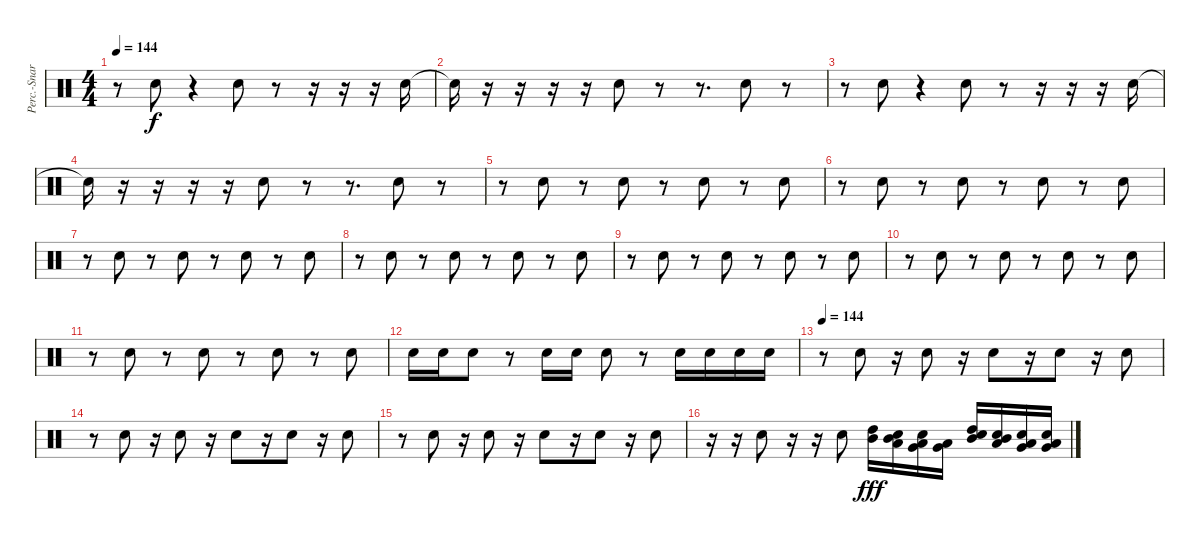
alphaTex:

\track ("Perc.-Snare" "Perc.-Snar") {instrument percussion}
\staff {score}
\articulation defaults
\ts (4 4)
\tempo 144
\clef neutral
\ks c
r.8{dy f} "Snare (hit) 2".8 r.4 "Snare (hit) 2".8 r.8 r.16 r.16 r.16 "Snare (hit) 2".16 |
"Snare (hit)"{t}.16 r.16 r.16 r.16 r.16 "Snare (hit) 2".8 r.8 r.8{d} "Snare (hit) 2".8 r.8 |
r.8 "Snare (hit) 2".8 r.4 "Snare (hit) 2".8 r.8 r.16 r.16 r.16 "Snare (hit) 2".16 |
"Snare (hit)"{t}.16 r.16 r.16 r.16 r.16 "Snare (hit) 2".8 r.8 r.8{d} "Snare (hit) 2".8 r.8 |
r.8 "Snare (hit) 2".8 r.8 "Snare (hit) 2".8 r.8 "Snare (hit) 2".8 r.8 "Snare (hit) 2".8 |
r.8 "Snare (hit) 2".8 r.8 "Snare (hit) 2".8 r.8 "Snare (hit) 2".8 r.8 "Snare (hit) 2".8 |
r.8 "Snare (hit) 2".8 r.8 "Snare (hit) 2".8 r.8 "Snare (hit) 2".8 r.8 "Snare (hit) 2".8 |
r.8 "Snare (hit) 2".8 r.8 "Snare (hit) 2".8 r.8 "Snare (hit) 2".8 r.8 "Snare (hit) 2".8 |
r.8 "Snare (hit) 2".8 r.8 "Snare (hit) 2".8 r.8 "Snare (hit) 2".8 r.8 "Snare (hit) 2".8 |
r.8 "Snare (hit) 2".8 r.8 "Snare (hit) 2".8 r.8 "Snare (hit) 2".8 r.8 "Snare (hit) 2".8 |
r.8 "Snare (hit) 2".8 r.8 "Snare (hit) 2".8 r.8 "Snare (hit) 2".8 r.8 "Snare (hit) 2".8 |
"Snare (hit) 2".16 "Snare (hit) 2".16 "Snare (hit) 2".8 r.8 "Snare (hit) 2".16 "Snare (hit) 2".16 "Snare (hit) 2".8 r.8 "Snare (hit) 2".16 "Snare (hit) 2".16 "Snare (hit) 2".16 "Snare (hit) 2".16 |
\tempo 144
r.8 "Snare (hit) 2".8 r.16 "Snare (hit) 2".8 r.16 "Snare (hit) 2".8 r.16 "Snare (hit) 2".8 r.16 "Snare (hit) 2".8 |
r.8 "Snare (hit) 2".8 r.16 "Snare (hit) 2".8 r.16 "Snare (hit) 2".8 r.16 "Snare (hit) 2".8 r.16 "Snare (hit) 2".8 |
r.8 "Snare (hit) 2".8 r.16 "Snare (hit) 2".8 r.16 "Snare (hit) 2".8 r.16 "Snare (hit) 2".8 r.16 "Snare (hit) 2".8 |
r.16 r.16 "Snare (hit) 2".8 r.16 r.16 "Snare (hit) 2".8 ("High Tom (hit)" "Mid Tom (hit)").16{dy fff} ("Mid Tom (hit)" "Low Tom (hit)" "Snare (hit) 2").16 ("Low Tom (hit)" "Very Low Tom (hit)" "Snare (hit) 2").16 ("Very Low Tom (hit)" "Low Floor Tom (hit)").16 ("High Tom (hit)" "Mid Tom (hit)" "Snare (hit) 2").16 ("Mid Tom (hit)" "Low Tom (hit)" "Snare (hit) 2").16 ("Low Tom (hit)" "Very Low Tom (hit)" "Snare (hit) 2").16 ("Very Low Tom (hit)" "Low Floor Tom (hit)" "Snare (hit) 2").16
